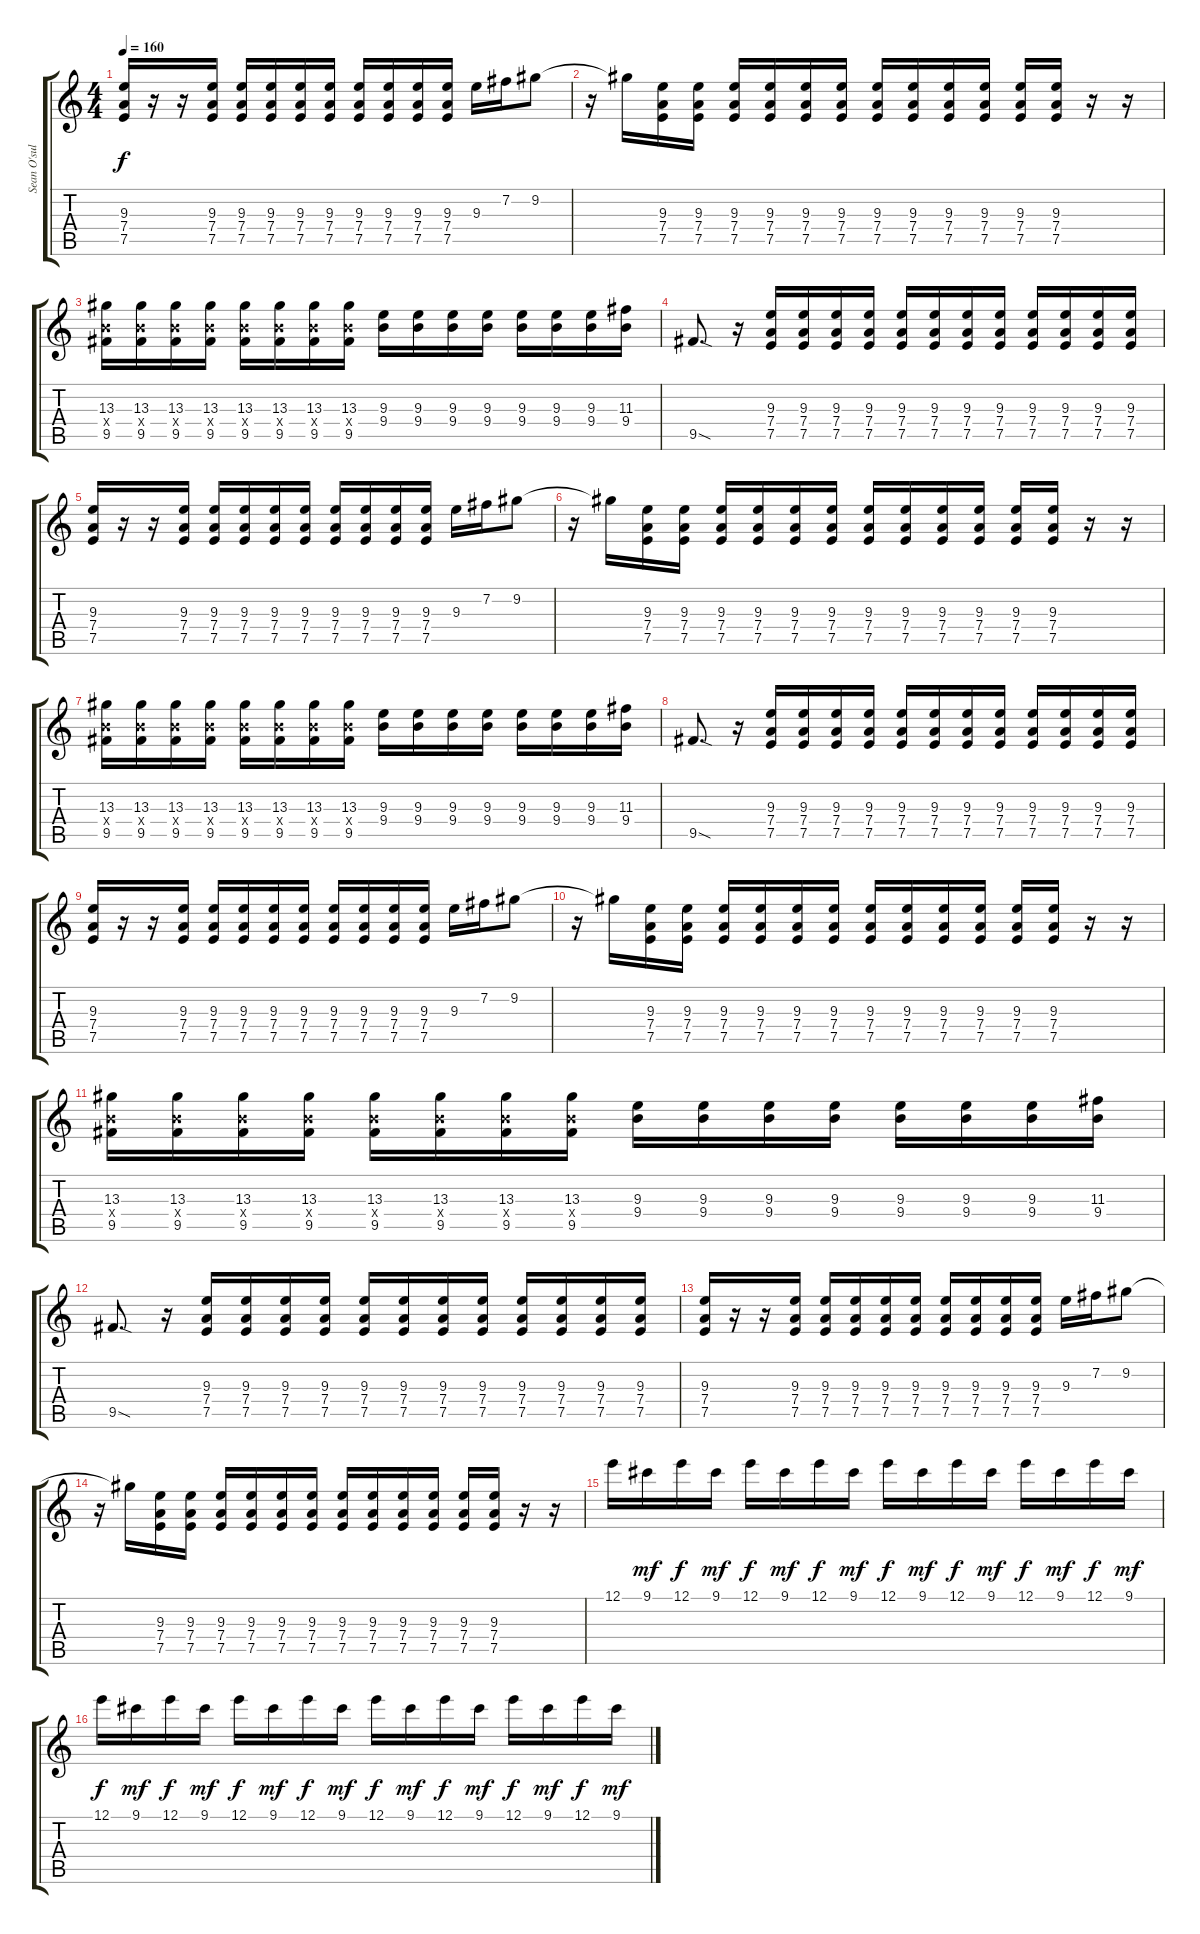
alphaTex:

\track ("Sean O'sullivan " "Sean O'sul") {instrument overdrivenguitar}
\staff {score tabs}
\tuning (E4 B3 G3 D3 A2 E2) {hide}
\ts (4 4)
\tempo 160
\clef g2
\ks c
(9.3 7.4 7.5).16{dy f} r.16 r.16 (9.3 7.4 7.5).16 (9.3 7.4 7.5).16 (9.3 7.4 7.5).16 (9.3 7.4 7.5).16 (9.3 7.4 7.5).16 (9.3 7.4 7.5).16 (9.3 7.4 7.5).16 (9.3 7.4 7.5).16 (9.3 7.4 7.5).16 9.3.16 7.2.16 9.2.8 |
r.16 9.2{t}.16 (9.3 7.4 7.5).16 (9.3 7.4 7.5).16 (9.3 7.4 7.5).16 (9.3 7.4 7.5).16 (9.3 7.4 7.5).16 (9.3 7.4 7.5).16 (9.3 7.4 7.5).16 (9.3 7.4 7.5).16 (9.3 7.4 7.5).16 (9.3 7.4 7.5).16 (9.3 7.4 7.5).16 (9.3 7.4 7.5).16 r.16 r.16 |
(13.3 9.4{x} 9.5).16 (13.3 9.4{x} 9.5).16 (13.3 9.4{x} 9.5).16 (13.3 9.4{x} 9.5).16 (13.3 9.4{x} 9.5).16 (13.3 9.4{x} 9.5).16 (13.3 9.4{x} 9.5).16 (13.3 9.4{x} 9.5).16 (9.3 9.4).16 (9.3 9.4).16 (9.3 9.4).16 (9.3 9.4).16 (9.3 9.4).16 (9.3 9.4).16 (9.3 9.4).16 (11.3 9.4).16 |
9.5{sod}.8{d} r.16 (9.3 7.4 7.5).16 (9.3 7.4 7.5).16 (9.3 7.4 7.5).16 (9.3 7.4 7.5).16 (9.3 7.4 7.5).16 (9.3 7.4 7.5).16 (9.3 7.4 7.5).16 (9.3 7.4 7.5).16 (9.3 7.4 7.5).16 (9.3 7.4 7.5).16 (9.3 7.4 7.5).16 (9.3 7.4 7.5).16 |
(9.3 7.4 7.5).16 r.16 r.16 (9.3 7.4 7.5).16 (9.3 7.4 7.5).16 (9.3 7.4 7.5).16 (9.3 7.4 7.5).16 (9.3 7.4 7.5).16 (9.3 7.4 7.5).16 (9.3 7.4 7.5).16 (9.3 7.4 7.5).16 (9.3 7.4 7.5).16 9.3.16 7.2.16 9.2.8 |
r.16 9.2{t}.16 (9.3 7.4 7.5).16 (9.3 7.4 7.5).16 (9.3 7.4 7.5).16 (9.3 7.4 7.5).16 (9.3 7.4 7.5).16 (9.3 7.4 7.5).16 (9.3 7.4 7.5).16 (9.3 7.4 7.5).16 (9.3 7.4 7.5).16 (9.3 7.4 7.5).16 (9.3 7.4 7.5).16 (9.3 7.4 7.5).16 r.16 r.16 |
(13.3 9.4{x} 9.5).16 (13.3 9.4{x} 9.5).16 (13.3 9.4{x} 9.5).16 (13.3 9.4{x} 9.5).16 (13.3 9.4{x} 9.5).16 (13.3 9.4{x} 9.5).16 (13.3 9.4{x} 9.5).16 (13.3 9.4{x} 9.5).16 (9.3 9.4).16 (9.3 9.4).16 (9.3 9.4).16 (9.3 9.4).16 (9.3 9.4).16 (9.3 9.4).16 (9.3 9.4).16 (11.3 9.4).16 |
9.5{sod}.8{d} r.16 (9.3 7.4 7.5).16 (9.3 7.4 7.5).16 (9.3 7.4 7.5).16 (9.3 7.4 7.5).16 (9.3 7.4 7.5).16 (9.3 7.4 7.5).16 (9.3 7.4 7.5).16 (9.3 7.4 7.5).16 (9.3 7.4 7.5).16 (9.3 7.4 7.5).16 (9.3 7.4 7.5).16 (9.3 7.4 7.5).16 |
(9.3 7.4 7.5).16 r.16 r.16 (9.3 7.4 7.5).16 (9.3 7.4 7.5).16 (9.3 7.4 7.5).16 (9.3 7.4 7.5).16 (9.3 7.4 7.5).16 (9.3 7.4 7.5).16 (9.3 7.4 7.5).16 (9.3 7.4 7.5).16 (9.3 7.4 7.5).16 9.3.16 7.2.16 9.2.8 |
r.16 9.2{t}.16 (9.3 7.4 7.5).16 (9.3 7.4 7.5).16 (9.3 7.4 7.5).16 (9.3 7.4 7.5).16 (9.3 7.4 7.5).16 (9.3 7.4 7.5).16 (9.3 7.4 7.5).16 (9.3 7.4 7.5).16 (9.3 7.4 7.5).16 (9.3 7.4 7.5).16 (9.3 7.4 7.5).16 (9.3 7.4 7.5).16 r.16 r.16 |
(13.3 9.4{x} 9.5).16 (13.3 9.4{x} 9.5).16 (13.3 9.4{x} 9.5).16 (13.3 9.4{x} 9.5).16 (13.3 9.4{x} 9.5).16 (13.3 9.4{x} 9.5).16 (13.3 9.4{x} 9.5).16 (13.3 9.4{x} 9.5).16 (9.3 9.4).16 (9.3 9.4).16 (9.3 9.4).16 (9.3 9.4).16 (9.3 9.4).16 (9.3 9.4).16 (9.3 9.4).16 (11.3 9.4).16 |
9.5{sod}.8{d} r.16 (9.3 7.4 7.5).16 (9.3 7.4 7.5).16 (9.3 7.4 7.5).16 (9.3 7.4 7.5).16 (9.3 7.4 7.5).16 (9.3 7.4 7.5).16 (9.3 7.4 7.5).16 (9.3 7.4 7.5).16 (9.3 7.4 7.5).16 (9.3 7.4 7.5).16 (9.3 7.4 7.5).16 (9.3 7.4 7.5).16 |
(9.3 7.4 7.5).16 r.16 r.16 (9.3 7.4 7.5).16 (9.3 7.4 7.5).16 (9.3 7.4 7.5).16 (9.3 7.4 7.5).16 (9.3 7.4 7.5).16 (9.3 7.4 7.5).16 (9.3 7.4 7.5).16 (9.3 7.4 7.5).16 (9.3 7.4 7.5).16 9.3.16 7.2.16 9.2.8 |
r.16 9.2{t}.16 (9.3 7.4 7.5).16 (9.3 7.4 7.5).16 (9.3 7.4 7.5).16 (9.3 7.4 7.5).16 (9.3 7.4 7.5).16 (9.3 7.4 7.5).16 (9.3 7.4 7.5).16 (9.3 7.4 7.5).16 (9.3 7.4 7.5).16 (9.3 7.4 7.5).16 (9.3 7.4 7.5).16 (9.3 7.4 7.5).16 r.16 r.16 |
12.1.16 9.1.16{dy mf} 12.1.16{dy f} 9.1.16{dy mf} 12.1.16{dy f} 9.1.16{dy mf} 12.1.16{dy f} 9.1.16{dy mf} 12.1.16{dy f} 9.1.16{dy mf} 12.1.16{dy f} 9.1.16{dy mf} 12.1.16{dy f} 9.1.16{dy mf} 12.1.16{dy f} 9.1.16{dy mf} |
12.1.16{dy f} 9.1.16{dy mf} 12.1.16{dy f} 9.1.16{dy mf} 12.1.16{dy f} 9.1.16{dy mf} 12.1.16{dy f} 9.1.16{dy mf} 12.1.16{dy f} 9.1.16{dy mf} 12.1.16{dy f} 9.1.16{dy mf} 12.1.16{dy f} 9.1.16{dy mf} 12.1.16{dy f} 9.1.16{dy mf}
